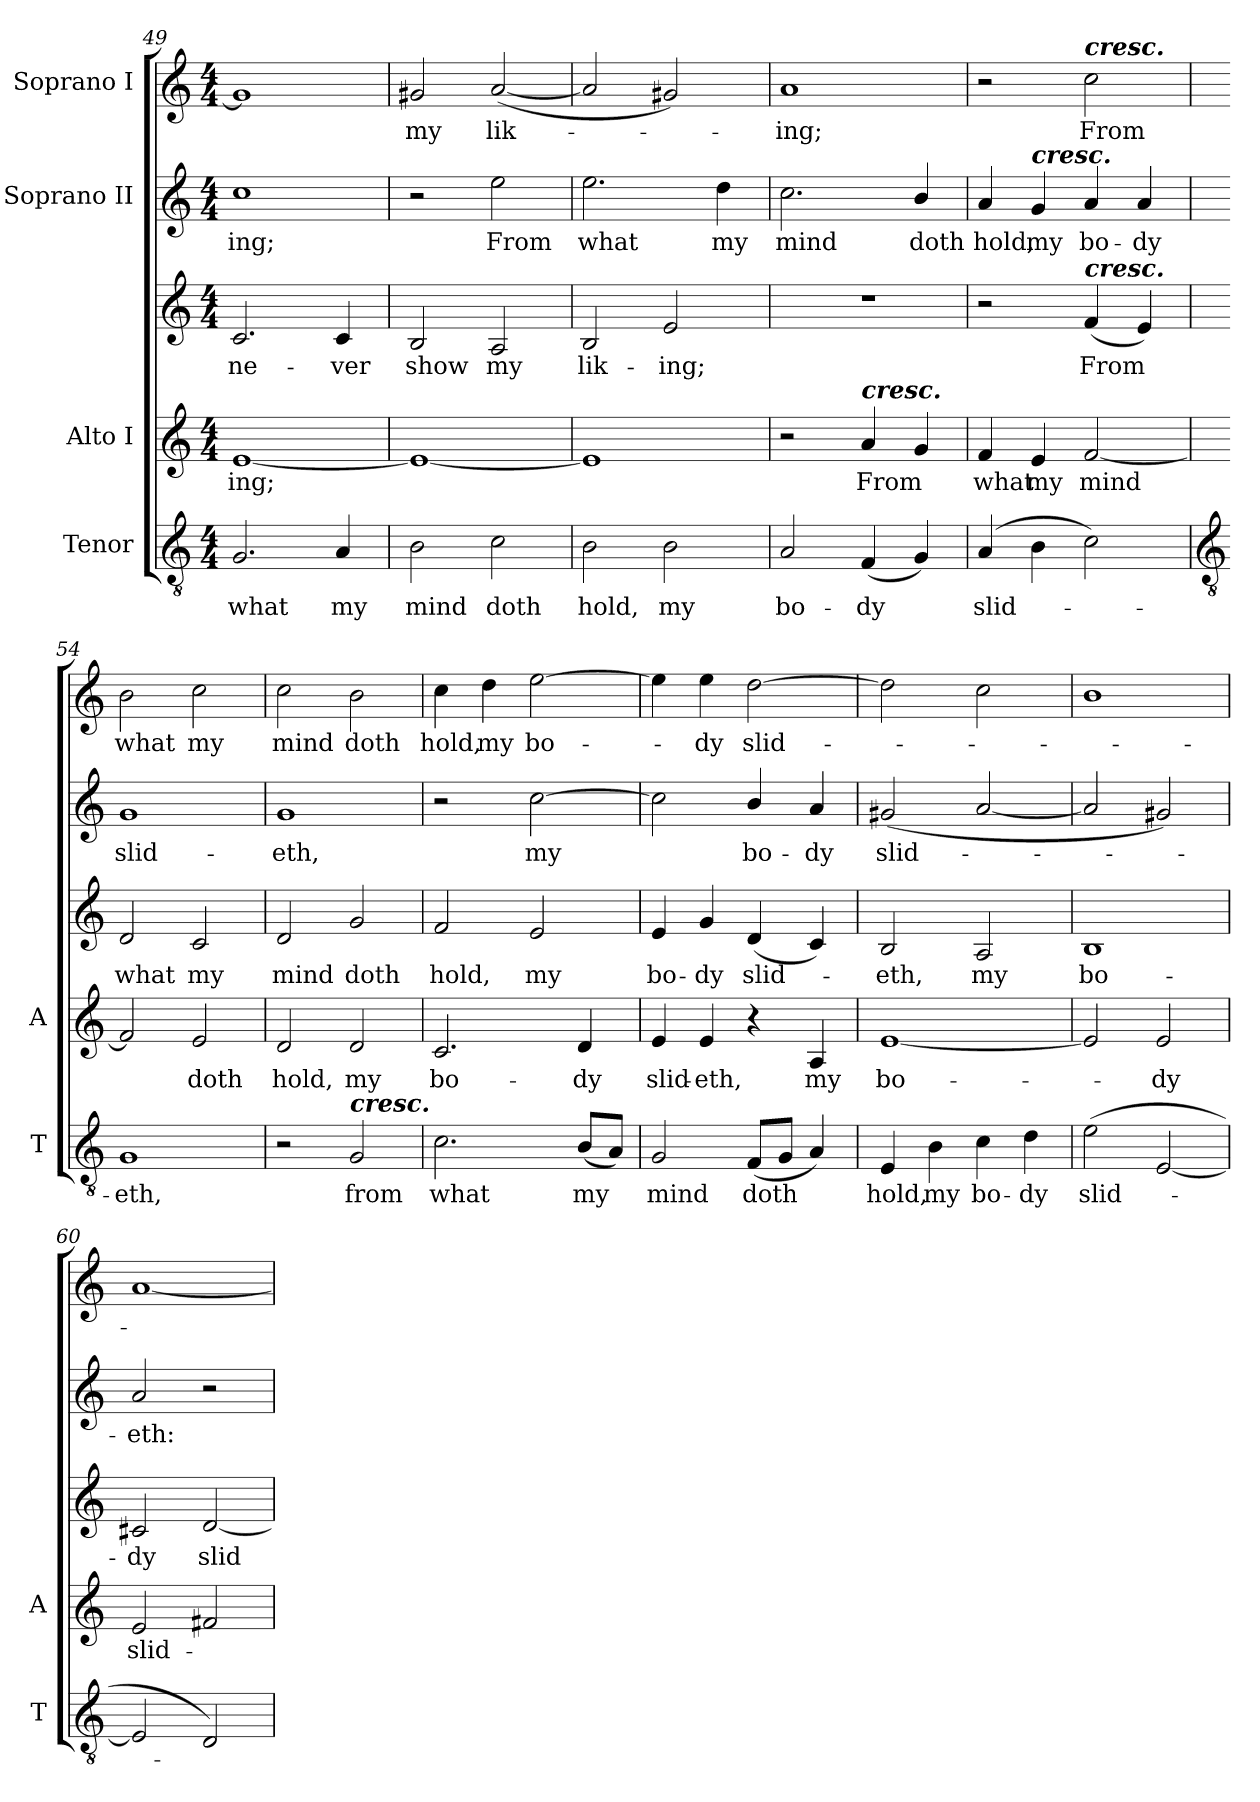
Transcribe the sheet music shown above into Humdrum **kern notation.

**kern	**text	**kern	**text	**kern	**text	**kern	**text	**kern	**text
*part4	*part4	*part3	*part3	*part3	*part3	*part2	*part2	*part1	*part1
*staff5	*staff5	*staff4	*staff4	*staff3	*staff3	*staff2	*staff2	*staff1	*staff1
*I"Tenor	*	*I"Alto I	*	*	*	*I"Soprano II	*	*I"Soprano I	*
*I'T	*	*I'A	*	*	*	*	*	*	*
*clefGv2	*	*clefG2	*	*clefG2	*	*clefG2	*	*clefG2	*
*k[]	*	*k[]	*	*k[]	*	*k[]	*	*k[]	*
*C:	*	*C:	*	*C:	*	*C:	*	*C:	*
*M4/4	*	*M4/4	*	*M4/4	*	*M4/4	*	*M4/4	*
=49	=49	=49	=49	=49	=49	=49	=49	=49	=49
!	!LO:LY:b	!	!LO:LY:b	!	!LO:LY:b	!	!LO:LY:b	!	!
2.G	what	[1e	ing;	2.c	-ne-	1cc	ing;	1g]	.
!	!LO:LY:b	!	!	!	!LO:LY:b	!	!	!	!
4A	my	.	.	4c	-ver	.	.	.	.
=50	=50	=50	=50	=50	=50	=50	=50	=50	=50
!	!LO:LY:b	!	!	!	!LO:LY:b	!	!	!	!LO:LY:b
2B	mind	1e_	.	2B	show	2r	.	2g#X	my
!	!LO:LY:b	!	!	!	!LO:LY:b	!	!LO:LY:b	!	!LO:LY:b
2c	doth	.	.	2A	my	2ee	From	(<[2a	lik-
=51	=51	=51	=51	=51	=51	=51	=51	=51	=51
!	!LO:LY:b	!	!	!	!LO:LY:b	!	!LO:LY:b	!	!
2B	hold,	1e]	.	2B	lik-	2.ee	what	2a]	.
!	!LO:LY:b	!	!	!	!LO:LY:b	!	!	!	!
2B	my	.	.	2e	-ing;	.	.	2g#X)	.
!	!	!	!	!	!	!	!LO:LY:b	!	!
.	.	.	.	.	.	4dd	my	.	.
=52	=52	=52	=52	=52	=52	=52	=52	=52	=52
!	!LO:LY:b	!	!	!	!	!	!LO:LY:b	!	!LO:LY:b
2A	bo-	2r	.	1r	.	2.cc	mind	1a	ing;
!	!	!LO:TX:a:Bi:t=cresc.	!	!	!	!	!	!	!
!	!LO:LY:b	!	!LO:LY:b	!	!	!	!	!	!
(<4F	-dy	4a	From	.	.	.	.	.	.
!	!	!	!	!	!	!	!LO:LY:b	!	!
4G)	.	4g	.	.	.	4b/	doth	.	.
=53	=53	=53	=53	=53	=53	=53	=53	=53	=53
!	!LO:LY:b	!	!LO:LY:b	!	!	!	!LO:LY:b	!	!
(>4A	slid-	4f	what	2r	.	4a	hold,	2r	.
!	!	!	!	!	!	!LO:TX:a:Bi:t=cresc.	!	!	!
!	!	!	!LO:LY:b	!	!	!	!LO:LY:b	!	!
4B	.	4e	my	.	.	4g	my	.	.
!	!	!	!	!	!	!	!	!LO:TX:a:Bi:t=cresc.	!
!	!	!	!	!LO:TX:a:Bi:t=cresc.	!	!	!	!	!
!	!	!	!LO:LY:b	!	!LO:LY:b	!	!LO:LY:b	!	!LO:LY:b
2c)	.	[2f	mind	(<4f	From	4a	bo-	2cc	From
!	!	!	!	!	!	!	!LO:LY:b	!	!
.	.	.	.	4e)	.	4a	-dy	.	.
!!LO:LB:g=z
=54	=54	=54	=54	=54	=54	=54	=54	=54	=54
*clefGv2	*	*	*	*	*	*	*	*	*
!	!LO:LY:b	!	!	!	!LO:LY:b	!	!LO:LY:b	!	!LO:LY:b
1G	eth,	2f]	.	2d	what	1g	slid-	2b	what
!	!	!	!LO:LY:b	!	!LO:LY:b	!	!	!	!LO:LY:b
.	.	2e	doth	2c	my	.	.	2cc	my
=55	=55	=55	=55	=55	=55	=55	=55	=55	=55
!	!	!	!LO:LY:b	!	!LO:LY:b	!	!LO:LY:b	!	!LO:LY:b
2r	.	2d	hold,	2d	mind	1g	-eth,	2cc	mind
!LO:TX:a:Bi:t=cresc.	!	!	!	!	!	!	!	!	!
!	!LO:LY:b	!	!LO:LY:b	!	!LO:LY:b	!	!	!	!LO:LY:b
2G	from	2d	my	2g	doth	.	.	2b	doth
=56	=56	=56	=56	=56	=56	=56	=56	=56	=56
!	!LO:LY:b	!	!LO:LY:b	!	!LO:LY:b	!	!	!	!LO:LY:b
2.c	what	2.c	bo-	2f	hold,	2r	.	4cc	hold,
!	!	!	!	!	!	!	!	!	!LO:LY:b
.	.	.	.	.	.	.	.	4dd	my
!	!	!	!	!	!LO:LY:b	!	!LO:LY:b	!	!LO:LY:b
.	.	.	.	2e	my	[2cc	my	[2ee	bo-
!	!LO:LY:b	!	!LO:LY:b	!	!	!	!	!	!
(<8BL	my	4d	-dy	.	.	.	.	.	.
8AJ)	.	.	.	.	.	.	.	.	.
=57	=57	=57	=57	=57	=57	=57	=57	=57	=57
!	!LO:LY:b	!	!LO:LY:b	!	!LO:LY:b	!	!	!	!
2G	mind	4e	slid-	4e	bo-	2cc]	.	4ee]	.
!	!	!	!LO:LY:b	!	!LO:LY:b	!	!	!	!LO:LY:b
.	.	4e	-eth,	4g	-dy	.	.	4ee	dy
!	!LO:LY:b	!	!	!	!LO:LY:b	!	!LO:LY:b	!	!LO:LY:b
(<8FL	doth	4r	.	(<4d	slid-	4b/	bo-	[2dd	slid-
8GJ	.	.	.	.	.	.	.	.	.
!	!	!	!LO:LY:b	!	!	!	!LO:LY:b	!	!
4A)	.	4A	my	4c)	.	4a	-dy	.	.
=58	=58	=58	=58	=58	=58	=58	=58	=58	=58
!	!LO:LY:b	!	!LO:LY:b	!	!LO:LY:b	!	!LO:LY:b	!	!
4E	hold,	[1e	bo-	2B	eth,	(<2g#X	slid-	2dd]	.
!	!LO:LY:b	!	!	!	!	!	!	!	!
4B	my	.	.	.	.	.	.	.	.
!	!LO:LY:b	!	!	!	!LO:LY:b	!	!	!	!
4c	bo-	.	.	2A	my	[2a	.	2cc	.
!	!LO:LY:b	!	!	!	!	!	!	!	!
4d	-dy	.	.	.	.	.	.	.	.
=59	=59	=59	=59	=59	=59	=59	=59	=59	=59
!	!LO:LY:b	!	!	!	!LO:LY:b	!	!	!	!
(>2e	slid-	2e]	.	1B	bo-	2a]	.	1b	.
!	!	!	!LO:LY:b	!	!	!	!	!	!
[2E	.	2e	-dy	.	.	2g#X)	.	.	.
=60	=60	=60	=60	=60	=60	=60	=60	=60	=60
!	!	!	!LO:LY:b	!	!LO:LY:b	!	!LO:LY:b	!	!
2E]	.	2e	slid-	2c#X	dy	2a	eth:	[1a	.
!	!	!	!	!	!LO:LY:b	!	!	!	!
2D)	.	2f#X	.	[2d	slid-	2r	.	.	.
=	=	=	=	=	=	=	=	=	=
*-	*-	*-	*-	*-	*-	*-	*-	*-	*-
